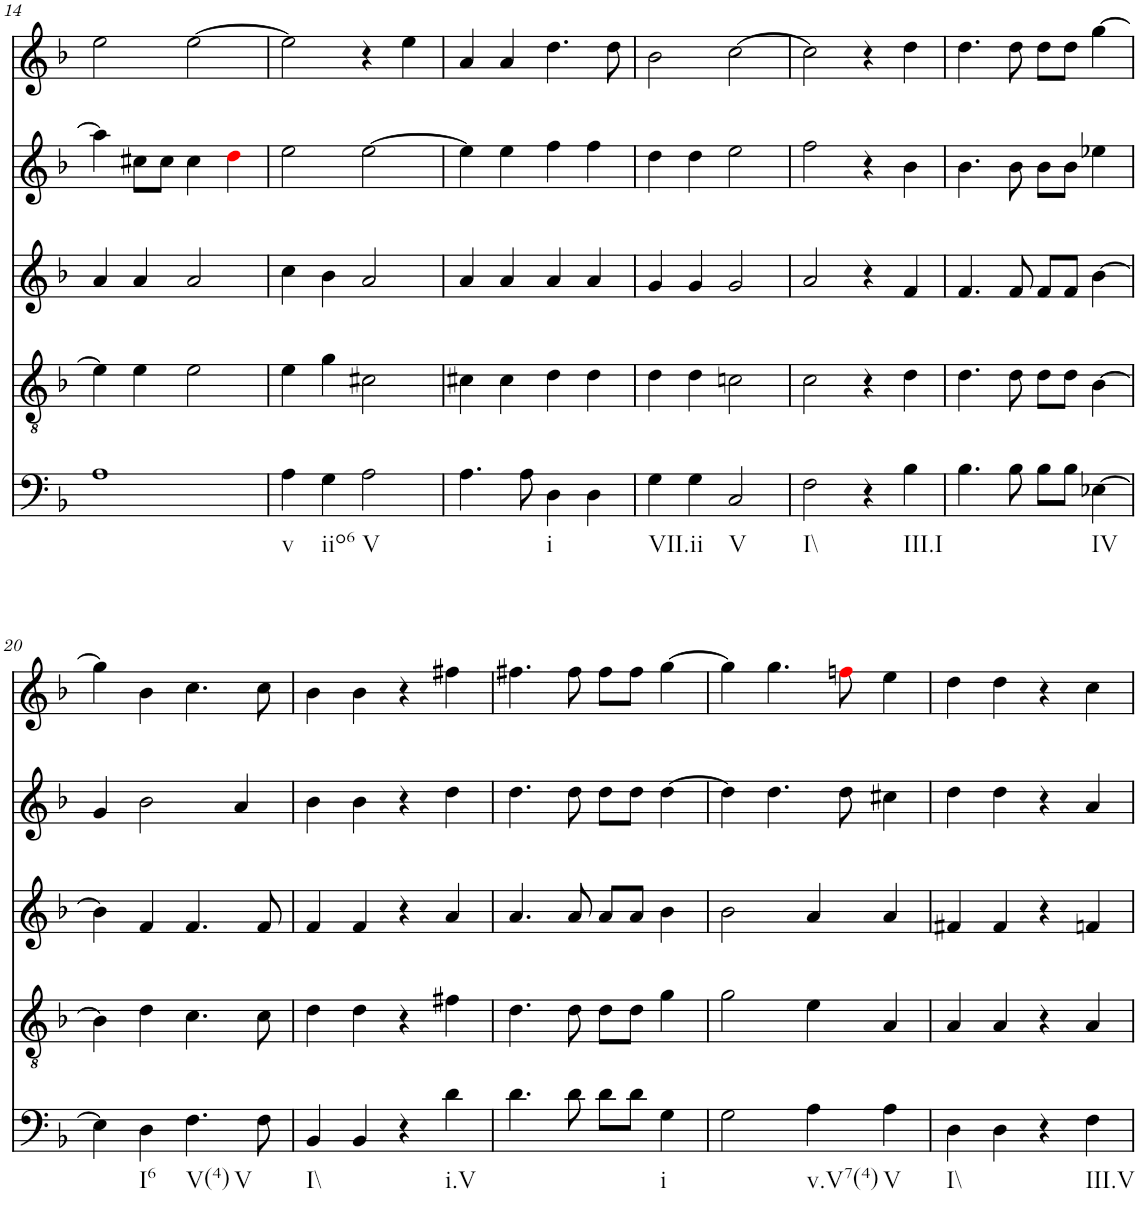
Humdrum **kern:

**kern	**kern	**kern	**kern	**kern
*part5	*part4	*part3	*part2	*part1
*staff5	*staff4	*staff3	*staff2	*staff1
*I"vox	*I"vox	*I"vox	*I"vox	*I"vox
!!LO:PB:g=z
*clefF4	*clefGv2	*clefG2	*clefG2	*clefG2
*k[b-]	*k[b-]	*k[b-]	*k[b-]	*k[b-]
*M4/4	*M4/4	*M4/4	*M4/4	*M4/4
=14	=14	=14	=14	=14
1A	4e\]	4a/	4aa\]	2ee\
.	4e\	4a/	8cc#X\L	.
.	.	.	8cc#\J	.
.	2e\	2a/	4cc#\	[2ee\
.	.	.	4ddi\	.
=15	=15	=15	=15	=15
!LO:TX:b:t=v	!	!	!	!
4A\	4e\	4cc\	2ee\	2ee\]
!LO:TX:b:t=iio6	!	!	!	!
4G\	4g\	4b-\	.	.
!LO:TX:b:t=V	!	!	!	!
2A\	2c#X\	2a/	[2ee\	4r
.	.	.	.	4ee\
=16	=16	=16	=16	=16
4.A\	4c#X\	4a/	4ee\]	4a/
.	4c#\	4a/	4ee\	4a/
8A\	.	.	.	.
!LO:TX:b:t=i	!	!	!	!
4D\	4d\	4a/	4ff\	4.dd\
4D\	4d\	4a/	4ff\	.
.	.	.	.	8dd\
=17	=17	=17	=17	=17
!LO:TX:b:t=VII.ii	!	!	!	!
4G\	4d\	4g/	4dd\	2b-\
4G\	4d\	4g/	4dd\	.
!LO:TX:b:t=V	!	!	!	!
2C/	2cn\	2g/	2ee\	[2cc\
=18	=18	=18	=18	=18
!LO:TX:b:t=I\\	!	!	!	!
2F\	2c\	2a/	2ff\	2cc\]
4r	4r	4r	4r	4r
!LO:TX:b:t=III.I	!	!	!	!
4B-\	4d\	4f/	4b-\	4dd\
=19	=19	=19	=19	=19
4.B-\	4.d\	4.f/	4.b-\	4.dd\
8B-\	8d\	8f/	8b-\	8dd\
8B-\L	8d\L	8f/L	8b-\L	8dd\L
8B-\J	8d\J	8f/J	8b-\J	8dd\J
!LO:TX:b:t=IV	!	!	!	!
[4E-X\	[4B-\	[4b-\	4ee-X\	[4gg\
!!LO:LB:g=z
=20	=20	=20	=20	=20
4E-\]	4B-\]	4b-\]	4g/	4gg\]
!LO:TX:b:t=I6	!	!	!	!
4D\	4d\	4f/	2b-\	4b-\
!LO:TX:b:t=V(4)	!	!	!	!
!LO:TX:b:t=V	!	!	!	!
4.F\	4.c\	4.f/	.	4.cc\
.	.	.	4a/	.
8F\	8c\	8f/	.	8cc\
=21	=21	=21	=21	=21
!LO:TX:b:t=I\\	!	!	!	!
4BB-/	4d\	4f/	4b-\	4b-\
4BB-/	4d\	4f/	4b-\	4b-\
4r	4r	4r	4r	4r
!LO:TX:b:t=i.V	!	!	!	!
4d\	4f#X\	4a/	4dd\	4ff#X\
=22	=22	=22	=22	=22
4.d\	4.d\	4.a/	4.dd\	4.ff#X\
8d\	8d\	8a/	8dd\	8ff#\
8d\L	8d\L	8a/L	8dd\L	8ff#\L
8d\J	8d\J	8a/J	8dd\J	8ff#\J
!LO:TX:b:t=i	!	!	!	!
4G\	4g\	4b-\	[4dd\	[4gg\
=23	=23	=23	=23	=23
2G\	2g\	2b-\	4dd\]	4gg\]
.	.	.	4.dd\	4.gg\
!LO:TX:b:t=v.V7(4)	!	!	!	!
4A\	4e\	4a/	.	.
.	.	.	8dd\	8ffni\
!LO:TX:b:t=V	!	!	!	!
4A\	4A/	4a/	4cc#X\	4ee\
=24	=24	=24	=24	=24
!LO:TX:b:t=I\\	!	!	!	!
4D\	4A/	4f#X/	4dd\	4dd\
4D\	4A/	4f#/	4dd\	4dd\
4r	4r	4r	4r	4r
!LO:TX:b:t=III.V	!	!	!	!
4F\	4A/	4fn/	4a/	4cc\
=	=	=	=	=
*-	*-	*-	*-	*-
